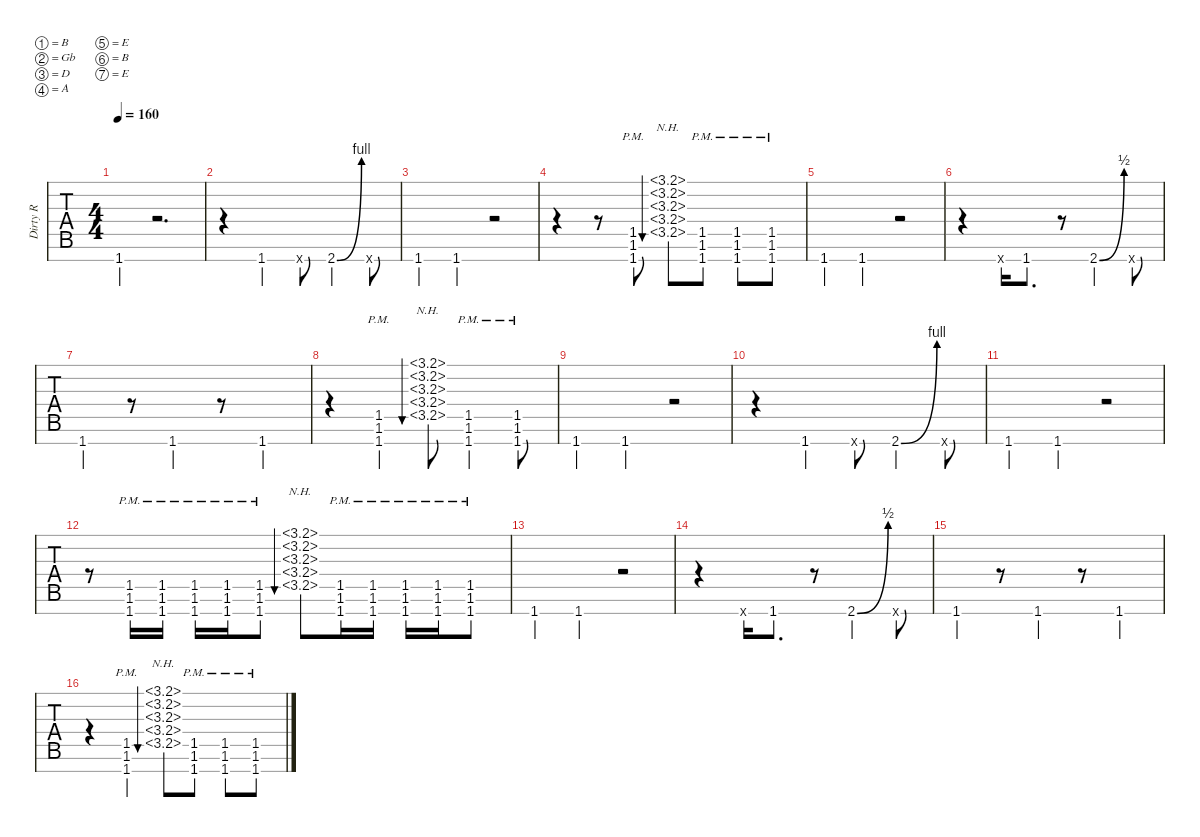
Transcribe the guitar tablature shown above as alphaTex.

\defaultSystemsLayout 4
\hideDynamics
\bracketExtendMode groupsimilarinstruments
\multiBarRest
\otherSystemsTrackNameOrientation horizontal
\track ("Distortion Guitar R" "Dirty R") {instrument distortionguitar}
\staff {tabs}
\tuning (B3 Gb3 D3 A2 E2 B1 E1)
\ts (4 4)
\tempo 160
\clef g2
\ks c
1.7.4{dy mf} r.2{d} |
r.4 1.7.4 0.7{x}.8 2.7{be (bend 0 0 40.8 4) acc #}.4 0.7{x}.8 |
1.7.4 1.7.4 r.2 |
r.4 r.8 (1.7{pm} 1.6{pm} 1.5{pm}).8 (3.5{nh} 3.4{nh} 3.3{nh} 3.2{nh} 3.1{nh}).8{bu 240} (1.7{pm} 1.6{pm} 1.5{pm}).8 (1.7{pm} 1.6{pm} 1.5{pm}).8 (1.7{pm} 1.6{pm} 1.5{pm}).8 |
1.7.4 1.7.4 r.2 |
r.4 1.7{x}.16 1.7.8{d} r.8 2.7{be (bend 0 0 39.6 2) acc #}.4 0.7{x}.8 |
1.7.4 r.8 1.7.4 r.8 1.7.4 |
r.4 (1.7{pm} 1.6{pm} 1.5{pm}).4 (3.5{nh} 3.4{nh} 3.3{nh} 3.2{nh} 3.1{nh}).8{bu 240} (1.7{pm} 1.6{pm} 1.5{pm}).4 (1.7{pm} 1.6{pm} 1.5{pm}).8 |
1.7.4 1.7.4 r.2 |
r.4 1.7.4 0.7{x}.8 2.7{be (bend 0 0 40.8 4) acc #}.4 0.7{x}.8 |
1.7.4 1.7.4 r.2 |
r.8 (1.7{pm} 1.6{pm} 1.5{pm}).16 (1.7{pm} 1.6{pm} 1.5{pm}).16 (1.7{pm} 1.6{pm} 1.5{pm}).16 (1.7{pm} 1.6{pm} 1.5{pm}).16 (1.7{pm} 1.6{pm} 1.5{pm}).8 (3.5{nh} 3.4{nh} 3.3{nh} 3.2{nh} 3.1{nh}).8{bu 240} (1.7{pm} 1.6{pm} 1.5{pm}).16 (1.7{pm} 1.6{pm} 1.5{pm}).16 (1.7{pm} 1.6{pm} 1.5{pm}).16 (1.7{pm} 1.6{pm} 1.5{pm}).16 (1.7{pm st} 1.6{pm st} 1.5{pm st}).8 |
1.7.4 1.7.4 r.2 |
r.4 0.7{x}.16 1.7.8{d} r.8 2.7{be (bend 0 0 39.6 2) acc #}.4 0.7{x}.8 |
1.7.4 r.8 1.7.4 r.8 1.7.4 |
r.4 (1.7{pm} 1.6{pm} 1.5{pm}).4 (3.5{nh} 3.4{nh} 3.3{nh} 3.2{nh} 3.1{nh}).8{bu 240} (1.7{pm} 1.6{pm} 1.5{pm}).8 (1.7{pm} 1.6{pm} 1.5{pm}).8 (1.7{pm} 1.6{pm} 1.5{pm}).8
